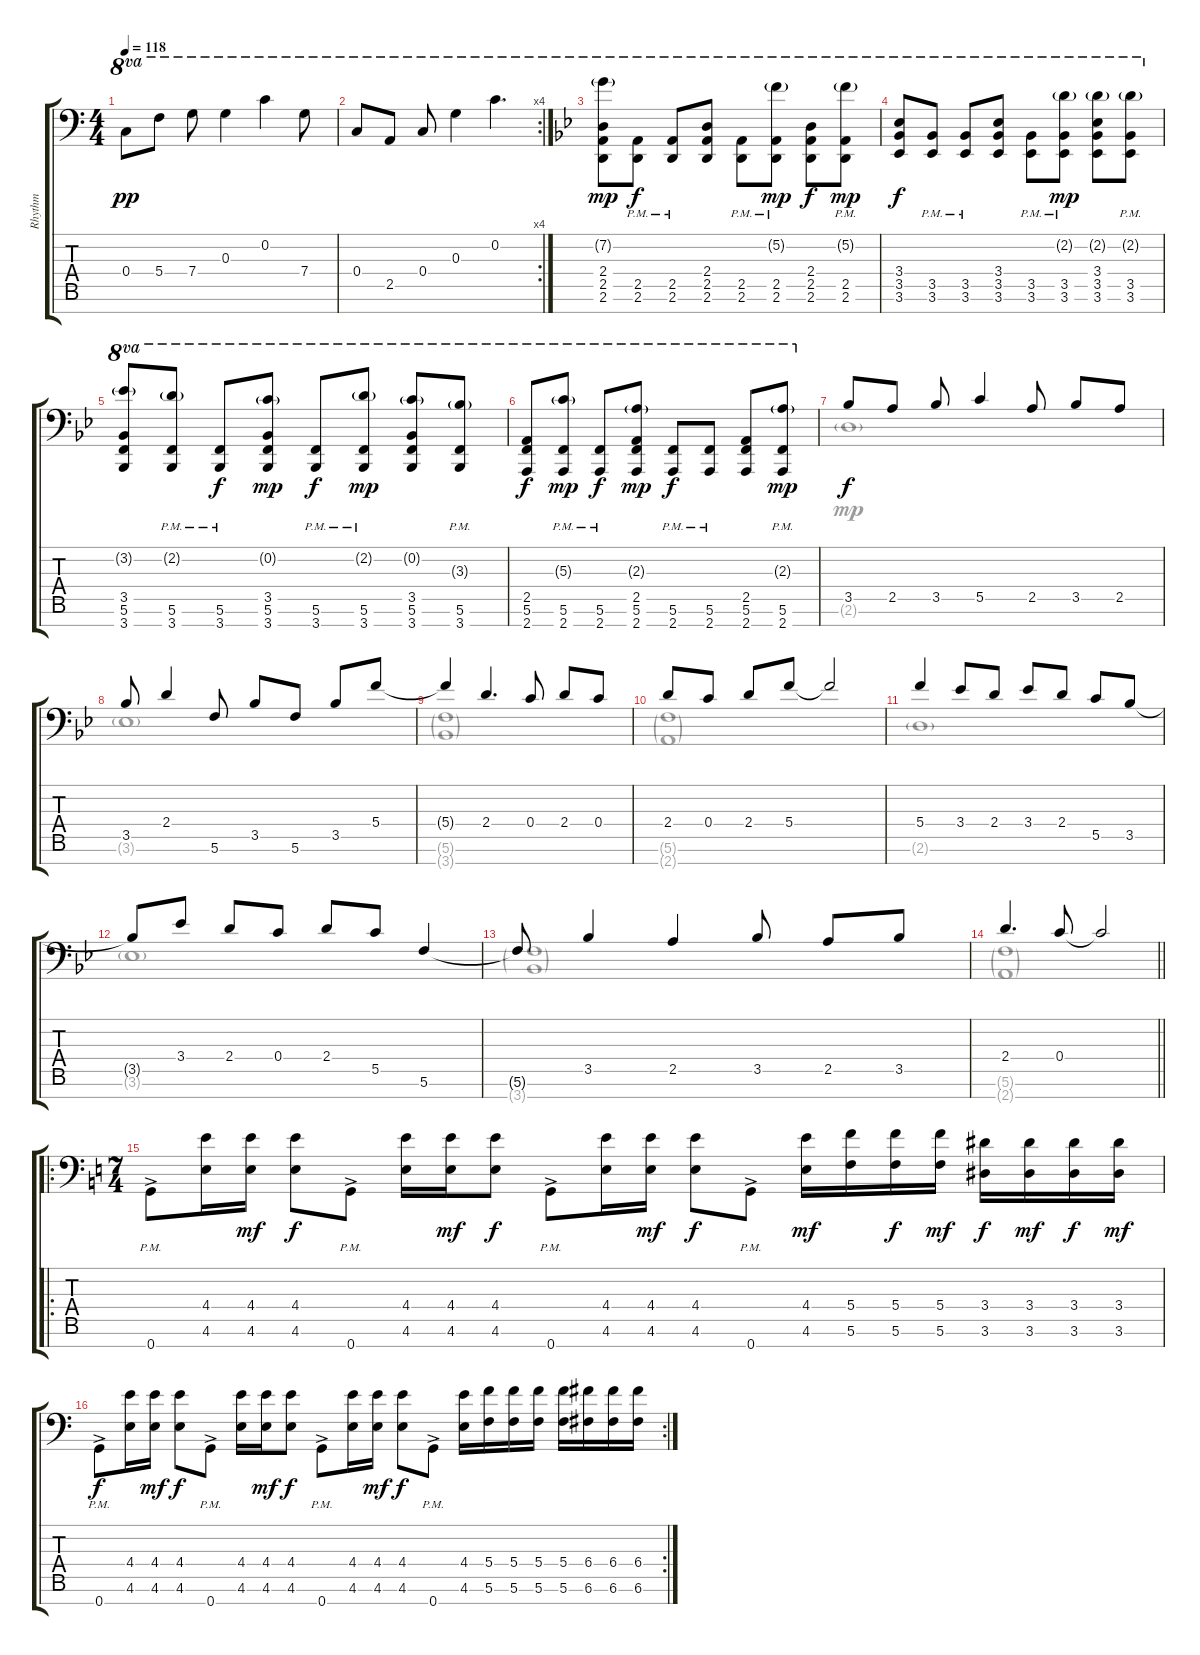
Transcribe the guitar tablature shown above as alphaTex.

\track ("Rhythm" "Rhythm") {instrument distortionguitar}
\staff {score tabs}
\tuning (E4 C4 G3 C3 G2 C2 G1) {hide}
\voice
\ts (4 4)
\tempo 118
\clef f4
\ks c
0.4{t}.8{ot 8va dy pp} 5.4.8{ot 8va} 7.4.8{ot 8va} 0.3.4{ot 8va} 0.2.4{ot 8va} 7.4.8{ot 8va} |
\rc 4
0.4.8{ot 8va} 2.5.8{ot 8va} 0.4.8{ot 8va} 0.3.4{ot 8va} 0.2.4{d ot 8va} |
\ks bb
(7.2{g} 2.4 2.5 2.6).8{ot 8va dy mp} (2.5{pm} 2.6{pm}).8{ot 8va dy f} (2.5{pm} 2.6{pm}).8{ot 8va} (2.4 2.5 2.6).8{ot 8va} (2.5{pm} 2.6{pm}).8{ot 8va} (5.2{g} 2.5{pm} 2.6{pm}).8{ot 8va dy mp} (2.4 2.5 2.6).8{ot 8va dy f} (5.2{g} 2.5{pm} 2.6{pm}).8{ot 8va dy mp} |
(3.4 3.5 3.6).8{ot 8va dy f} (3.5{pm} 3.6{pm}).8{ot 8va} (3.5{pm} 3.6{pm}).8{ot 8va} (3.4 3.5 3.6).8{ot 8va} (3.5{pm} 3.6{pm}).8{ot 8va} (2.2{g} 3.5{pm} 3.6{pm}).8{ot 8va dy mp} (2.2{g} 3.4 3.5 3.6).8{ot 8va} (2.2{g} 3.5{pm} 3.6{pm}).8{ot 8va} |
(3.2{g} 3.5 5.6 3.7).8{ot 8va} (2.2{g} 5.6{pm} 3.7{pm}).8{ot 8va} (5.6{pm} 3.7{pm}).8{ot 8va dy f} (0.2{g} 3.5 5.6 3.7).8{ot 8va dy mp} (5.6{pm} 3.7{pm}).8{ot 8va dy f} (2.2{g} 5.6{pm} 3.7{pm}).8{ot 8va dy mp} (0.2{g} 3.5 5.6 3.7).8{ot 8va} (3.3{g} 5.6{pm} 3.7{pm}).8{ot 8va} |
(2.5 5.6 2.7).8{ot 8va dy f} (5.3{g} 5.6{pm} 2.7{pm}).8{ot 8va dy mp} (5.6{pm} 2.7{pm}).8{ot 8va dy f} (2.3{g} 2.5 5.6 2.7).8{ot 8va dy mp} (5.6{pm} 2.7{pm}).8{ot 8va dy f} (5.6{pm} 2.7{pm}).8{ot 8va} (2.5 5.6 2.7).8{ot 8va} (2.3{g} 5.6{pm} 2.7{pm}).8{ot 8va dy mp} |
3.5.8{dy f} 2.5.8 3.5.8 5.5.4 2.5.8 3.5.8 2.5.8 |
3.5.8 2.4.4 5.6.8 3.5.8 5.6.8 3.5.8 5.4.8 |
5.4{t}.4 2.4.4{d} 0.4.8 2.4.8 0.4.8 |
2.4.8 0.4.8 2.4.8 5.4.8 5.4{t}.2 |
5.4.4 3.4.8 2.4.8 3.4.8 2.4.8 5.5.8 3.5.8 |
3.5{t}.8 3.4.8 2.4.8 0.4.8 2.4.8 5.5.8 5.6.4 |
5.6{t}.8 3.5.4 2.5.4 3.5.8 2.5.8 3.5.8 |
\barLineRight lightlight
2.4.4{d} 0.4.8 0.4{t}.2 |
\ro
\ts (7 4)
\ks c
0.7{ac pm}.8 (4.4 4.6).16 (4.4 4.6).16{dy mf} (4.4 4.6).8{dy f} 0.7{ac pm}.8 (4.4 4.6).16 (4.4 4.6).16{dy mf} (4.4 4.6).8{dy f} 0.7{ac pm}.8 (4.4 4.6).16 (4.4 4.6).16{dy mf} (4.4 4.6).8{dy f} 0.7{ac pm}.8 (4.4 4.6).16{dy mf} (5.4 5.6).16 (5.4 5.6).16{dy f} (5.4 5.6).16{dy mf} (3.4 3.6).16{dy f} (3.4 3.6).16{dy mf} (3.4 3.6).16{dy f} (3.4 3.6).16{dy mf} |
\rc 2
0.7{ac pm}.8{dy f} (4.4 4.6).16 (4.4 4.6).16{dy mf} (4.4 4.6).8{dy f} 0.7{ac pm}.8 (4.4 4.6).16 (4.4 4.6).16{dy mf} (4.4 4.6).8{dy f} 0.7{ac pm}.8 (4.4 4.6).16 (4.4 4.6).16{dy mf} (4.4 4.6).8{dy f} 0.7{ac pm}.8 (4.4 4.6).16 (5.4 5.6).16 (5.4 5.6).16 (5.4 5.6).16 (5.4 5.6).16 (6.4 6.6).16 (6.4 6.6).16 (6.4 6.6).16
\voice
\clef f4
\ottava regular
\simile none
\ks c
|
|
\ks bb
|
|
|
|
2.6{g}.1{dy mp} |
3.6{g}.1 |
(5.6{g} 3.7{g}).1 |
(5.6{g} 2.7{g}).1 |
2.6{g}.1 |
3.6{g}.1 |
(5.6{g} 3.7{g}).1 |
\barLineRight lightlight
(5.6{g} 2.7{g}).1 |
\ks c
|
